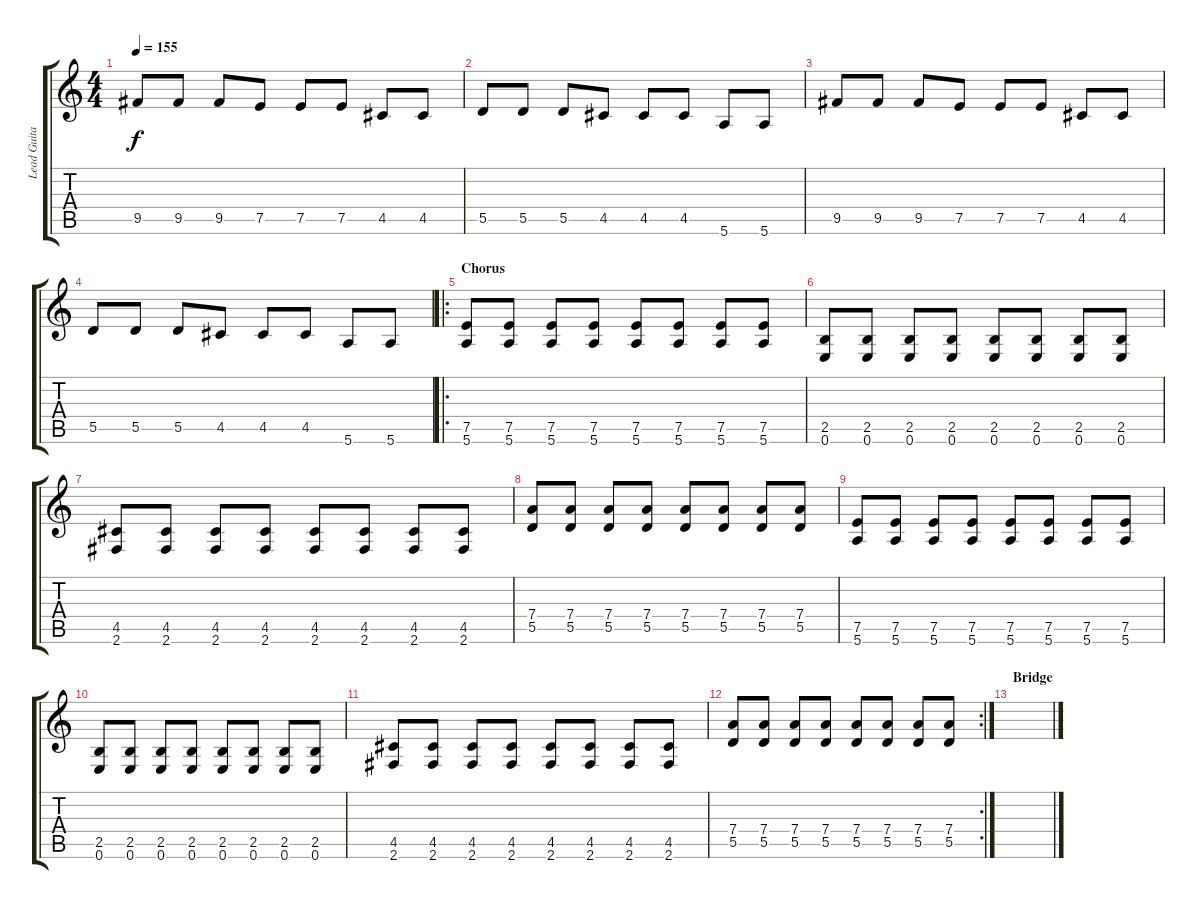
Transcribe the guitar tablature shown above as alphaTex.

\track ("Lead Guitar" "Lead Guita") {instrument overdrivenguitar}
\staff {score tabs}
\tuning (E4 B3 G3 D3 A2 E2) {hide}
\ts (4 4)
\tempo 155
\clef g2
\ks c
9.5.8{dy f} 9.5.8 9.5.8 7.5.8 7.5.8 7.5.8 4.5.8 4.5.8 |
5.5.8 5.5.8 5.5.8 4.5.8 4.5.8 4.5.8 5.6.8 5.6.8 |
9.5.8 9.5.8 9.5.8 7.5.8 7.5.8 7.5.8 4.5.8 4.5.8 |
5.5.8 5.5.8 5.5.8 4.5.8 4.5.8 4.5.8 5.6.8 5.6.8 |
\ro
\section ("" "Chorus")
(7.5 5.6).8 (7.5 5.6).8 (7.5 5.6).8 (7.5 5.6).8 (7.5 5.6).8 (7.5 5.6).8 (7.5 5.6).8 (7.5 5.6).8 |
(2.5 0.6).8 (2.5 0.6).8 (2.5 0.6).8 (2.5 0.6).8 (2.5 0.6).8 (2.5 0.6).8 (2.5 0.6).8 (2.5 0.6).8 |
(4.5 2.6).8 (4.5 2.6).8 (4.5 2.6).8 (4.5 2.6).8 (4.5 2.6).8 (4.5 2.6).8 (4.5 2.6).8 (4.5 2.6).8 |
(7.4 5.5).8 (7.4 5.5).8 (7.4 5.5).8 (7.4 5.5).8 (7.4 5.5).8 (7.4 5.5).8 (7.4 5.5).8 (7.4 5.5).8 |
(7.5 5.6).8 (7.5 5.6).8 (7.5 5.6).8 (7.5 5.6).8 (7.5 5.6).8 (7.5 5.6).8 (7.5 5.6).8 (7.5 5.6).8 |
(2.5 0.6).8 (2.5 0.6).8 (2.5 0.6).8 (2.5 0.6).8 (2.5 0.6).8 (2.5 0.6).8 (2.5 0.6).8 (2.5 0.6).8 |
(4.5 2.6).8 (4.5 2.6).8 (4.5 2.6).8 (4.5 2.6).8 (4.5 2.6).8 (4.5 2.6).8 (4.5 2.6).8 (4.5 2.6).8 |
\rc 2
(7.4 5.5).8 (7.4 5.5).8 (7.4 5.5).8 (7.4 5.5).8 (7.4 5.5).8 (7.4 5.5).8 (7.4 5.5).8 (7.4 5.5).8 |
\section ("" "Bridge")
